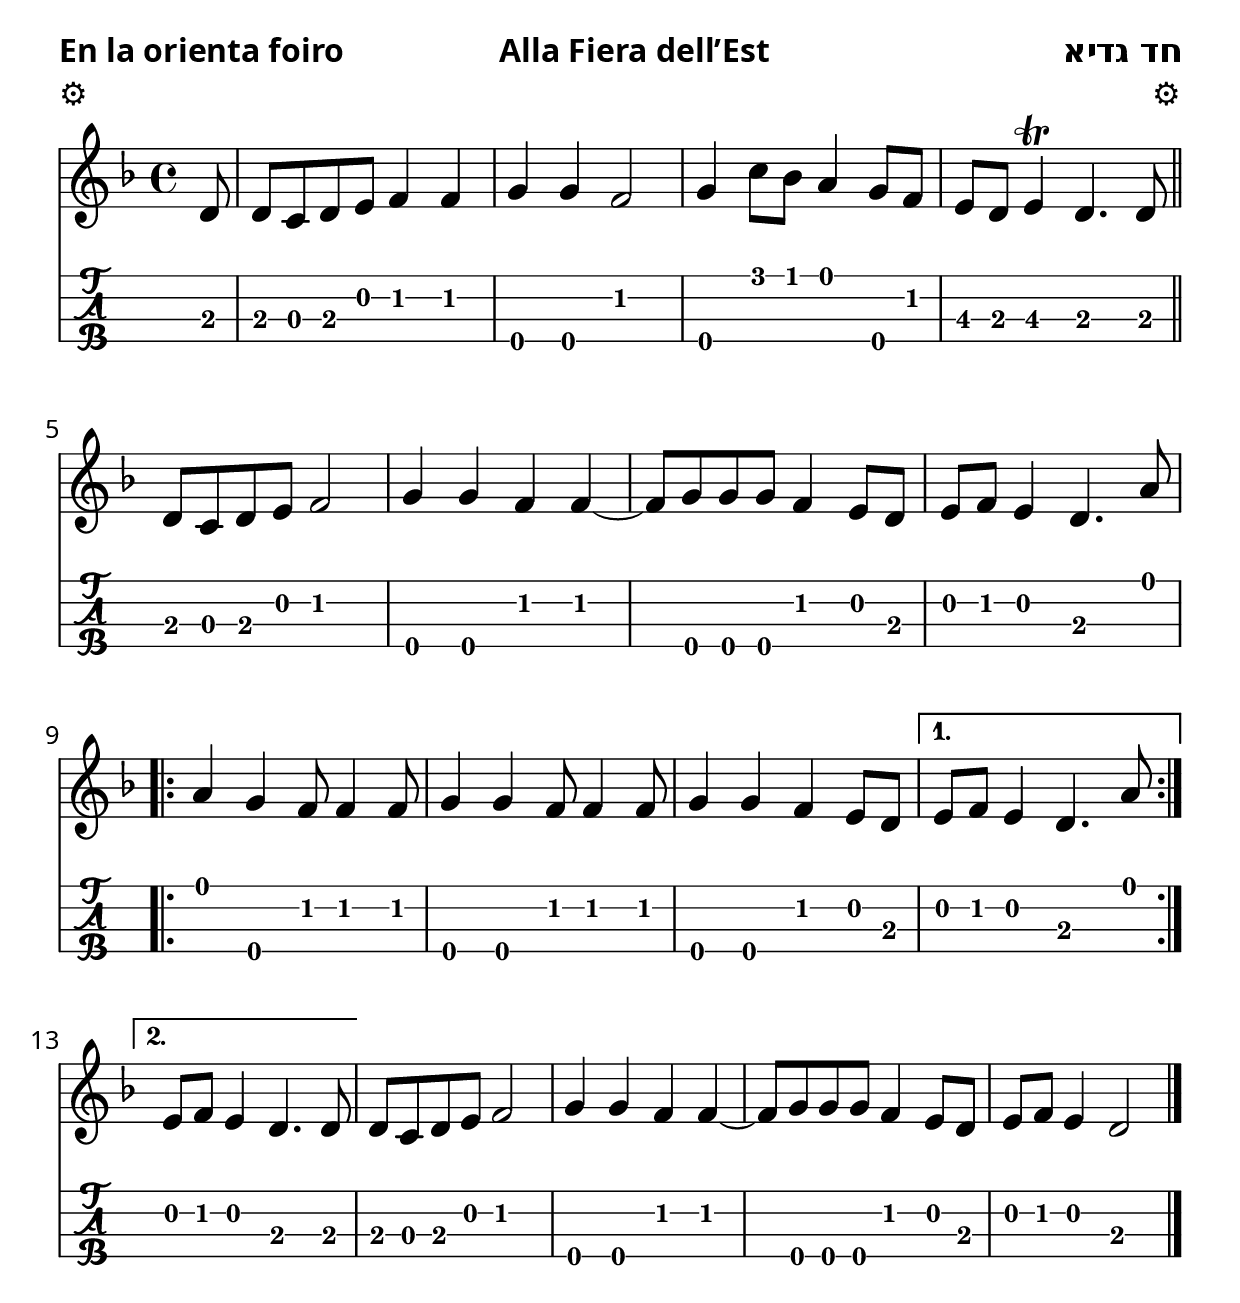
\include "../ĉiea.ly"

\header {
  titolo-xx     = "Alla Fiera dell’Est"
  titolo-he     = "חד גדיא"
  titolo-eo     = "En la orienta foiro"
  komponisto-xx = ""
  komponisto-he = "⚙"
  komponisto-eo = "⚙"
  ikono         = "🐐"
}

\include "../titolo.ly"

melodio = {
  \key d \minor
  \partial 8 d8 |
  d8 c d e f4 f |
  g4\4 g\4 f2 |
  g4\4 c'8 bes a4 g8\4 f |
  e8\3 d e4\3\trill d4. d8 | % זה האופן הנכון לסמן את הסלסול?
  \bar "||"
  d8 c d e f2 |
  g4\4 g\4 f4 f4 ~ |
  f8 g8\4 g\4 g\4 f4 e8 d |
  e f e4 d4. a8 |
  \repeat volta 2 {
	a4 g\4 f8 f4 f8 |
	g4\4 g\4 f8 f4 f8 |
	g4\4 g\4 f e8 d |
  }
  \alternative {
	{e f e4 d4. a8 |}
	{e f e4 d4. d8 |}
  }
  d8 c d e f2 |
  g4\4 g\4 f4 f4 ~ |
  f8 g8\4 g\4 g\4 f4 e8 d |
  e f e4 d2 |
  \bar "|."
}

\include "../muziko.ly"
